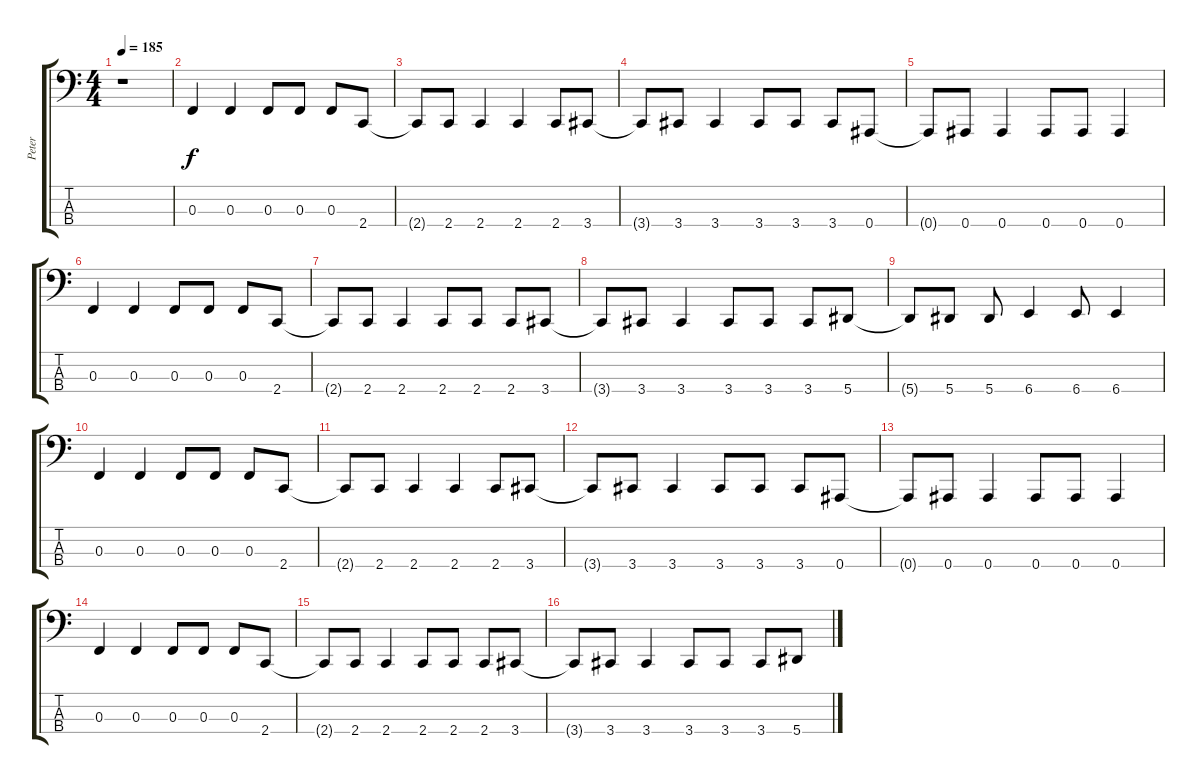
\track ("Peter" "Peter") {instrument slapbass1}
\staff {score tabs}
\tuning (Eb2 Bb1 F1 Bb0) {hide}
\ts (4 4)
\tempo 185
\clef f4
\ks c
r.1{dy f} |
0.3.4 0.3.4 0.3.8 0.3.8 0.3.8 2.4.8 |
2.4{t}.8 2.4.8 2.4.4 2.4.4 2.4.8 3.4.8 |
3.4{t}.8 3.4.8 3.4.4 3.4.8 3.4.8 3.4.8 0.4.8 |
0.4{t}.8 0.4.8 0.4.4 0.4.8 0.4.8 0.4.4 |
0.3.4 0.3.4 0.3.8 0.3.8 0.3.8 2.4.8 |
2.4{t}.8 2.4.8 2.4.4 2.4.8 2.4.8 2.4.8 3.4.8 |
3.4{t}.8 3.4.8 3.4.4 3.4.8 3.4.8 3.4.8 5.4.8 |
5.4{t}.8 5.4.8 5.4.8 6.4.4 6.4.8 6.4.4 |
0.3.4 0.3.4 0.3.8 0.3.8 0.3.8 2.4.8 |
2.4{t}.8 2.4.8 2.4.4 2.4.4 2.4.8 3.4.8 |
3.4{t}.8 3.4.8 3.4.4 3.4.8 3.4.8 3.4.8 0.4.8 |
0.4{t}.8 0.4.8 0.4.4 0.4.8 0.4.8 0.4.4 |
0.3.4 0.3.4 0.3.8 0.3.8 0.3.8 2.4.8 |
2.4{t}.8 2.4.8 2.4.4 2.4.8 2.4.8 2.4.8 3.4.8 |
3.4{t}.8 3.4.8 3.4.4 3.4.8 3.4.8 3.4.8 5.4.8
